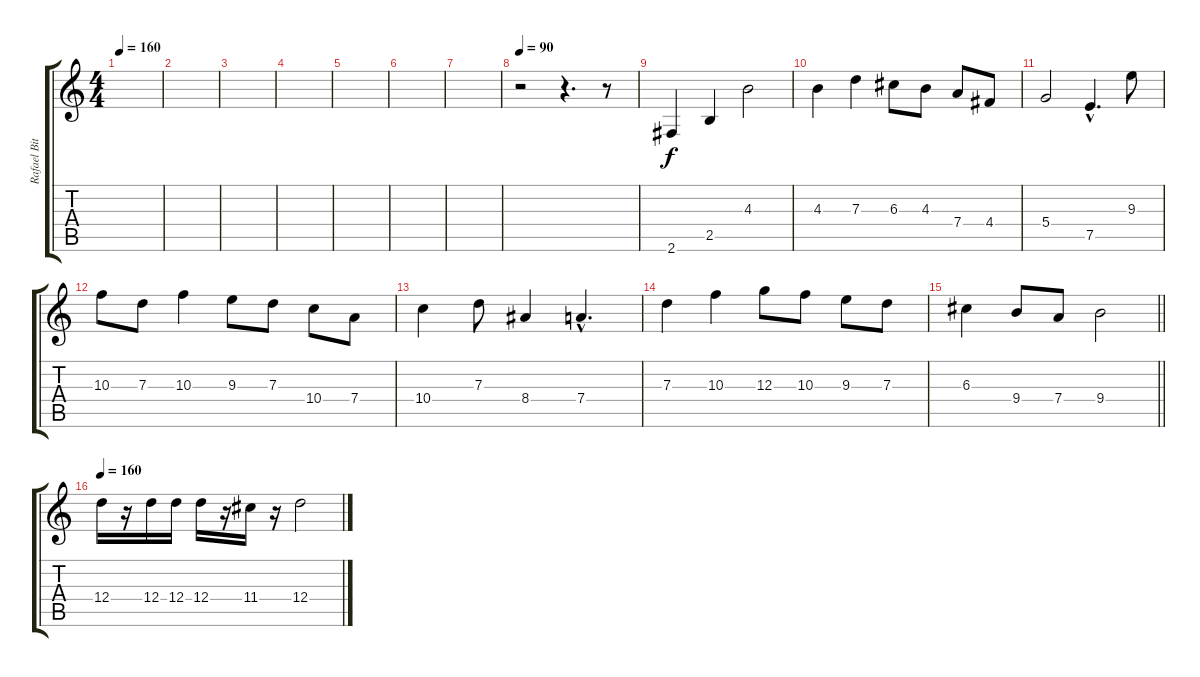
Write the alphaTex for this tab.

\track ("Rafael Bittencourt" "Rafael Bit") {instrument distortionguitar}
\staff {score tabs}
\tuning (E4 B3 G3 D3 A2 E2) {hide}
\ts (4 4)
\tempo 160
\clef g2
\ks c
|
|
|
|
|
|
|
\tempo 90
r.2{balance 8 instrument choiraahs} r.4{d} r.8 |
2.6.4 2.5.4 4.3.2 |
4.3.4 7.3.4 6.3.8 4.3.8 7.4.8 4.4.8 |
5.4.2 7.5{hac}.4{d} 9.3.8 |
10.3.8 7.3.8 10.3.4 9.3.8 7.3.8 10.4.8 7.4.8 |
10.4.4 7.3.8 8.4.4 7.4{hac}.4{d} |
7.3.4 10.3.4 12.3.8 10.3.8 9.3.8 7.3.8 |
\barLineRight lightlight
6.3.4 9.4.8 7.4.8 9.4.2 |
\tempo 160
12.4.16{volume 16 balance 0 instrument distortionguitar} r.16 12.4.16 12.4.16 12.4.16 r.16 11.4.16 r.16 12.4.2
